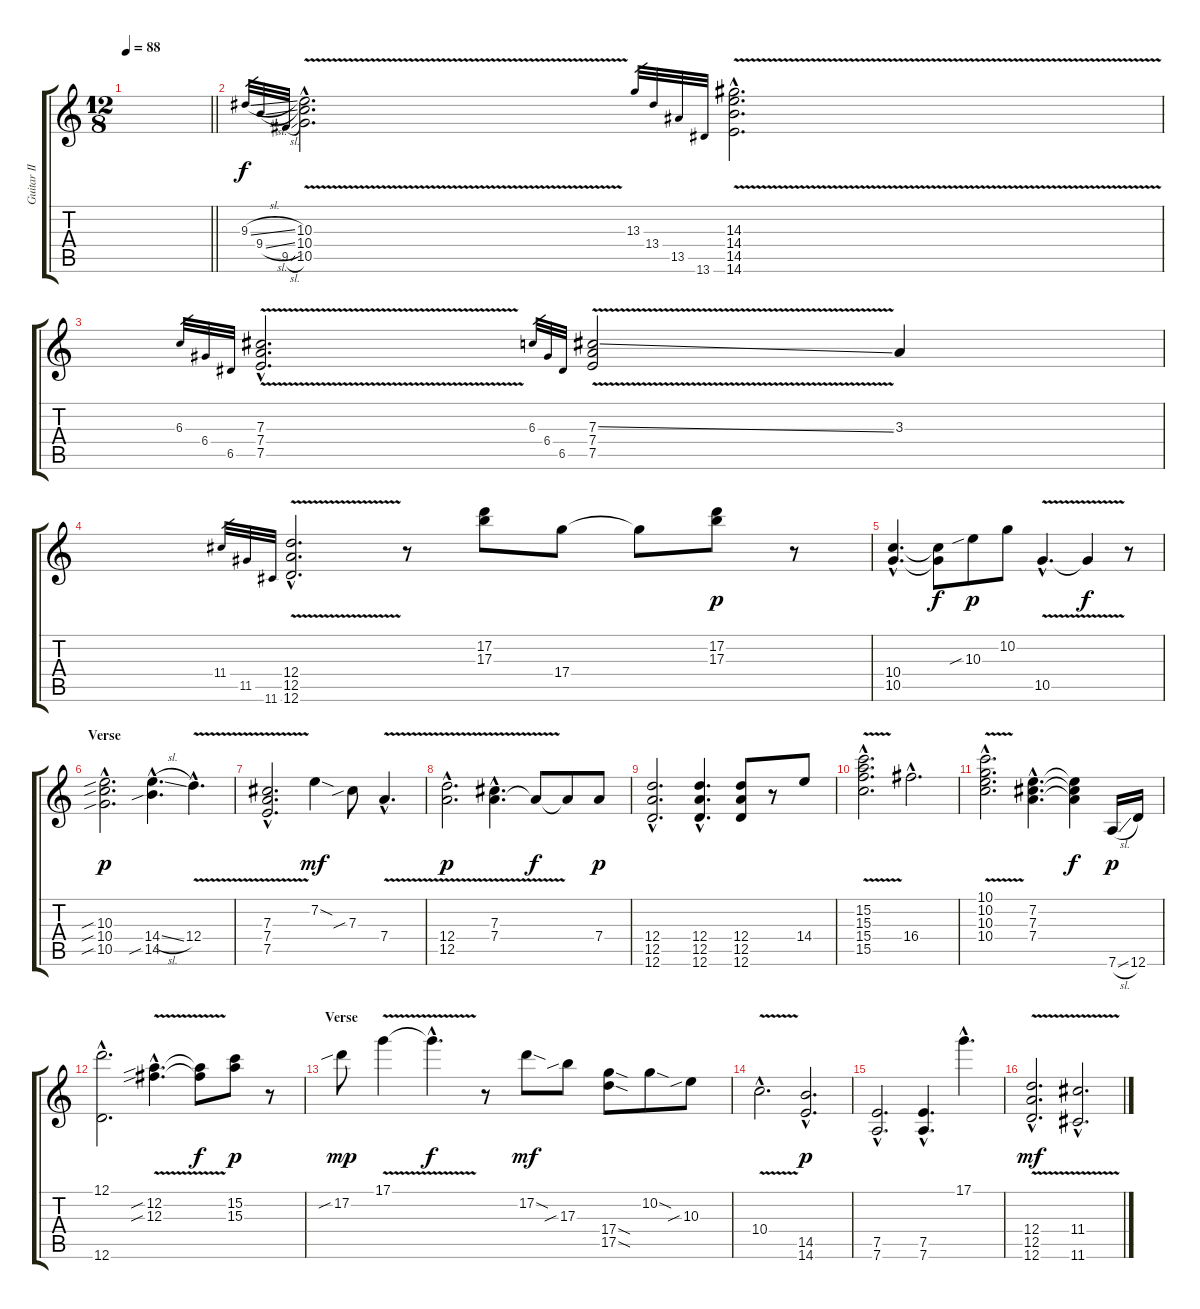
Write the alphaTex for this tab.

\track ("Guitar II [Slide - Open D]" "Guitar II ") {instrument distortionguitar}
\staff {score tabs}
\tuning (D4 A3 Gb3 D3 A2 D2) {hide}
\ts (12 8)
\tempo 88
\clef g2
\barLineRight lightlight
\ks c
|
9.3{sl}.32{gr} 9.4{sl}.32{gr} 9.5{sl}.32{gr} (10.3{v hac} 10.4{v hac} 10.5{v hac}).2{d} 13.3.32{gr} 13.4.32{gr} 13.5.32{gr} 13.6.32{gr} (14.3{v hac} 14.4{v hac} 14.5{v hac} 14.6{v hac}).2{d} |
6.3.32{gr} 6.4.32{gr} 6.5.32{gr} (7.3{v hac} 7.4{v hac} 7.5{v hac}).2{d} 6.3.32{gr} 6.4.32{gr} 6.5.32{gr} (7.3{ss} 7.4{v} 7.5{v}).2 3.3.4 |
11.4.32{gr} 11.5.32{gr} 11.6.32{gr} (12.4{v hac} 12.5{v hac} 12.6{v hac}).2{d} r.8 (17.2 17.3).8 17.4.8 17.4{t}.8{dy f} (17.2 17.3).8{dy p} r.8 |
(10.4{hac} 10.5{hac}).4{d} (10.4{t} 10.5{t}).8{dy f} 10.3{sib}.8{dy p} 10.2.8 10.5{v hac}.4{d} 10.5{t}.4{dy f} r.8 |
\section ("" "Verse")
(10.3{sib hac} 10.4{sib hac} 10.5{sib hac}).2{d dy p} (14.4{sl hac} 14.5{sib hac}).4{d} 12.4{v hac}.4{d} |
(7.3{v hac} 7.4{hac} 7.5{hac}).2{d} 7.2{sod}.4{dy mf} 7.3{sib}.8 7.4{v hac}.4{d} |
(12.4{v hac} 12.5{v hac}).2{d dy p} (7.3{hac} 7.4{v hac}).4{d} 7.4{t}.8{dy f} 7.4{t}.8 7.4.8{dy p} |
(12.4{hac} 12.5{hac} 12.6{hac}).2{d} (12.4{hac} 12.5{hac} 12.6{hac}).4{d} (12.4 12.5 12.6).8 r.8 14.4.8 |
(15.2{v hac} 15.3{v hac} 15.4{v hac} 15.5{v hac}).2{d} 16.4{hac}.2{d} |
(10.1{v hac} 10.2{v hac} 10.3{v hac} 10.4{v hac}).2{d} (7.2{hac} 7.3{hac} 7.4{hac}).4{d} (7.2{t} 7.3{t} 7.4{t}).4{dy f} 7.6{sl}.16{dy p} 12.6.16 |
(12.1{hac} 12.6{hac}).2{d} (12.2{v sib hac} 12.3{v sib hac}).4{d} (12.2{t} 12.3{t}).8{dy f} (15.2 15.3).8{dy p} r.8 |
\section ("" "Verse")
17.2{sib}.8{dy mp} 17.1{v}.4 17.1{hac t}.4{d dy f} r.8 17.2{sod}.8{dy mf} 17.3{sib}.8 (17.4{sod} 17.5{sod}).8 10.2{sod}.8 10.3{sib}.8 |
10.4{v hac}.2{d} (14.5{hac} 14.6{hac}).2{d dy p} |
(7.5{hac} 7.6{hac}).2{d} (7.5{hac} 7.6{hac}).4{d} 17.1{hac}.4{d} |
(12.4{v hac} 12.5{v hac} 12.6{v hac}).2{d dy mf} (11.4{v hac} 11.6{v hac}).2{d}
